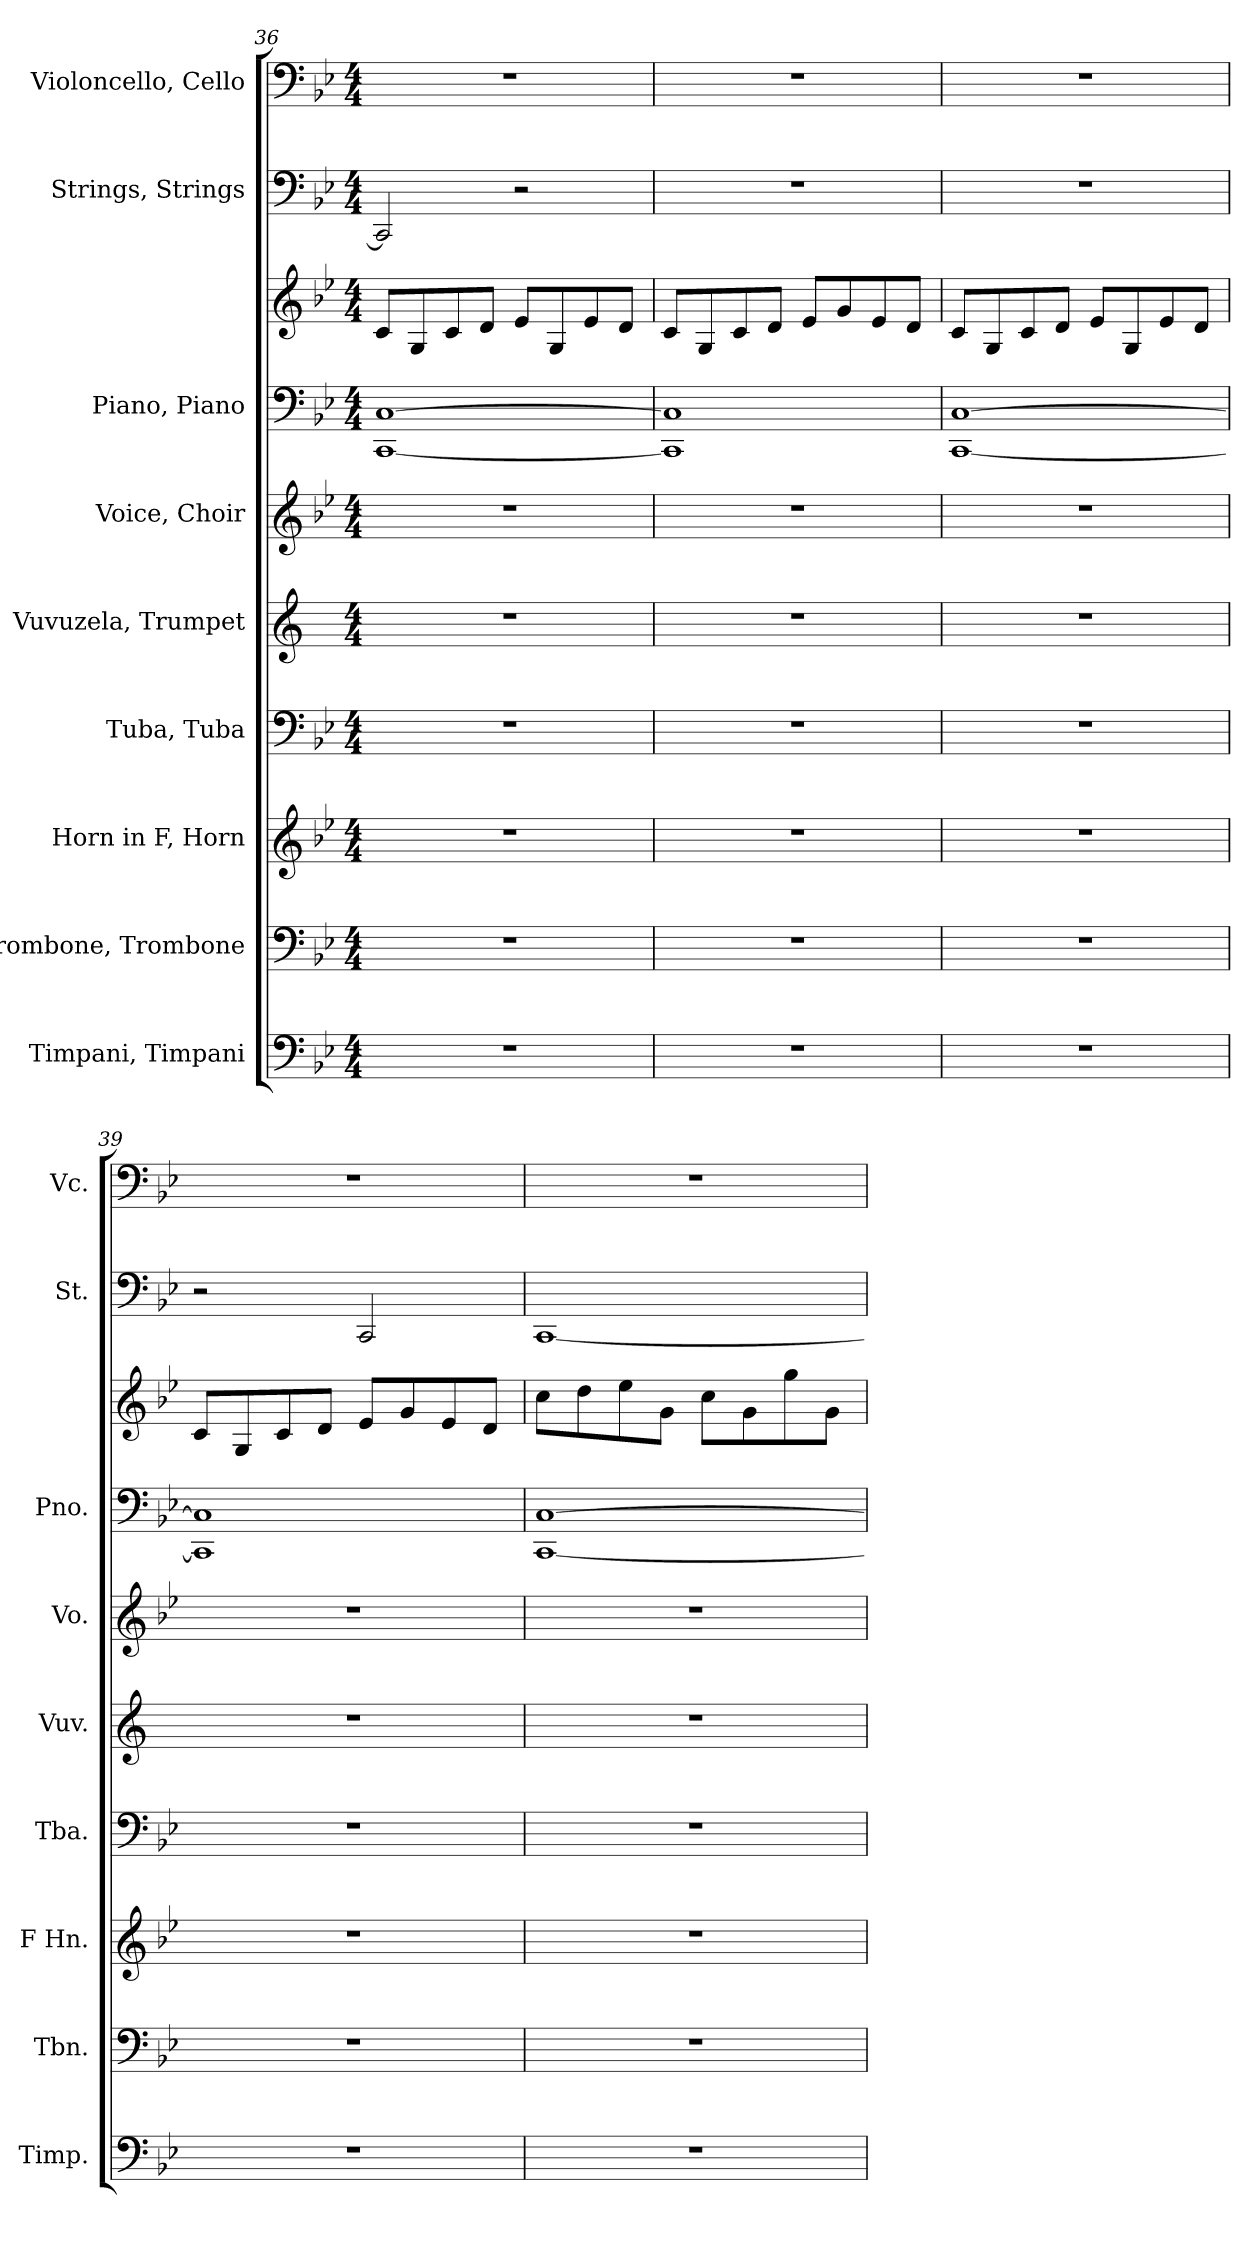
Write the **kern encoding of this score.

**kern	**kern	**kern	**kern	**kern	**kern	**kern	**kern	**kern	**kern
*part9	*part8	*part7	*part6	*part5	*part4	*part3	*part3	*part2	*part1
*staff10	*staff9	*staff8	*staff7	*staff6	*staff5	*staff4	*staff3	*staff2	*staff1
*I"Timpani, Timpani	*I"Trombone, Trombone	*I"Horn in F, Horn	*I"Tuba, Tuba	*I"Vuvuzela, Trumpet	*I"Voice, Choir	*I"Piano, Piano	*	*I"Strings, Strings	*I"Violoncello, Cello
*I'Timp.	*I'Tbn.	*I'F Hn.	*I'Tba.	*I'Vuv.	*I'Vo.	*I'Pno.	*	*I'St.	*I'Vc.
*clefF4	*clefF4	*clefG2	*clefF4	*clefG2	*clefG2	*clefF4	*clefG2	*clefF4	*clefF4
*	*	*ITrd4c7	*	*ITrd1c2	*	*	*	*	*
*k[b-e-]	*k[b-e-]	*k[b-e-a-]	*k[b-e-]	*k[b-e-]	*k[b-e-]	*k[b-e-]	*k[b-e-]	*k[b-e-]	*k[b-e-]
*M4/4	*M4/4	*M4/4	*M4/4	*M4/4	*M4/4	*M4/4	*M4/4	*M4/4	*M4/4
=36	=36	=36	=36	=36	=36	=36	=36	=36	=36
1r	1r	1r	1r	1r	1r	[1CC [1C	8c/L	2CC/]	1r
.	.	.	.	.	.	.	8G/	.	.
.	.	.	.	.	.	.	8c/	.	.
.	.	.	.	.	.	.	8d/J	.	.
.	.	.	.	.	.	.	8e-/L	2r	.
.	.	.	.	.	.	.	8G/	.	.
.	.	.	.	.	.	.	8e-/	.	.
.	.	.	.	.	.	.	8d/J	.	.
!!LO:PB:g=z
=37	=37	=37	=37	=37	=37	=37	=37	=37	=37
1r	1r	1r	1r	1r	1r	1CC] 1C]	8c/L	1r	1r
.	.	.	.	.	.	.	8G/	.	.
.	.	.	.	.	.	.	8c/	.	.
.	.	.	.	.	.	.	8d/J	.	.
.	.	.	.	.	.	.	8e-/L	.	.
.	.	.	.	.	.	.	8g/	.	.
.	.	.	.	.	.	.	8e-/	.	.
.	.	.	.	.	.	.	8d/J	.	.
=38	=38	=38	=38	=38	=38	=38	=38	=38	=38
1r	1r	1r	1r	1r	1r	[1CC [1C	8c/L	1r	1r
.	.	.	.	.	.	.	8G/	.	.
.	.	.	.	.	.	.	8c/	.	.
.	.	.	.	.	.	.	8d/J	.	.
.	.	.	.	.	.	.	8e-/L	.	.
.	.	.	.	.	.	.	8G/	.	.
.	.	.	.	.	.	.	8e-/	.	.
.	.	.	.	.	.	.	8d/J	.	.
=39	=39	=39	=39	=39	=39	=39	=39	=39	=39
1r	1r	1r	1r	1r	1r	1CC] 1C]	8c/L	2r	1r
.	.	.	.	.	.	.	8G/	.	.
.	.	.	.	.	.	.	8c/	.	.
.	.	.	.	.	.	.	8d/J	.	.
.	.	.	.	.	.	.	8e-/L	2CC/	.
.	.	.	.	.	.	.	8g/	.	.
.	.	.	.	.	.	.	8e-/	.	.
.	.	.	.	.	.	.	8d/J	.	.
=40	=40	=40	=40	=40	=40	=40	=40	=40	=40
*	*	*	*	*	*	*^	*	*	*
1r	1r	1r	1r	1r	1r	[1C	[1CC	8cc\L	[1CC	1r
.	.	.	.	.	.	.	.	8dd\	.	.
.	.	.	.	.	.	.	.	8ee-\	.	.
.	.	.	.	.	.	.	.	8g\J	.	.
.	.	.	.	.	.	.	.	8cc\L	.	.
.	.	.	.	.	.	.	.	8g\	.	.
.	.	.	.	.	.	.	.	8gg\	.	.
.	.	.	.	.	.	.	.	8g\J	.	.
*	*	*	*	*	*	*v	*v	*	*	*
=	=	=	=	=	=	=	=	=	=
*-	*-	*-	*-	*-	*-	*-	*-	*-	*-
